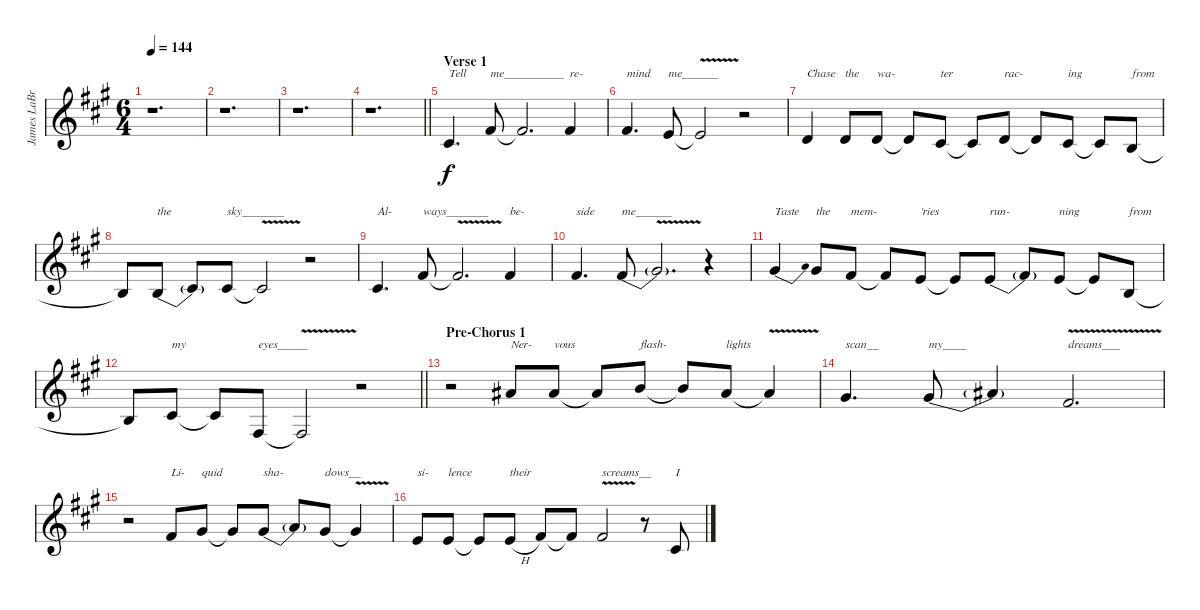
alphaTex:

\track ("James LaBrie" "James LaBr") {instrument lead6voice}
\staff {score}
\tuning (E4 B3 G3 D3 A2 E2) {hide}
\ts (6 4)
\tempo 144
\clef g2
\ks f#minor
r.1{d dy f} |
r.1{d} |
r.1{d} |
\barLineRight lightlight
r.1{d} |
\section ("" "Verse 1")
2.2.4{d txt "Tell"} 2.1.8{txt "me__________"} 2.1{t}.2{d} 2.1.4{txt "re-"} |
0.1{be (custom 0 4 15 4 30 0 60 0)}.4{d txt "mind"} 0.1.8{txt "me______"} 0.1{v t}.2 r.2 |
3.2.4{txt "Chase "} 3.2.8{txt "the"} 3.2.8{txt "wa-"} 3.2{t}.8 2.2.8{txt "ter"} 2.2{t}.8 3.2.8{txt "rac-"} 3.2{t}.8 2.2.8{txt "ing"} 2.2{t}.8 0.2.8{txt "from"} |
0.2{t}.8 0.2{be (bend 0 0 60 4)}.8{txt "the"} 0.2{t}.8 2.2.8{txt "sky_______"} 2.2{v t}.2 r.2 |
2.2.4{d txt "Al-"} 2.1.8{txt "ways_______"} 2.1{v t}.2{d} 2.1.4{txt "be-"} |
0.1{be (custom 0 4 15 4 30 0 60 0)}.4{d txt "side"} 2.1{be (bend 0 0 60 4)}.8{txt "me______"} 2.1{v t}.2{d} r.4 |
9.2{be (bend 0 0 60 2)}.4{txt "Taste"} 4.1.8{txt "the"} 2.1.8{txt "mem-"} 2.1{t}.8 0.1.8{txt "'ries"} 0.1{t}.8 0.1{be (bend 0 0 60 4)}.8{txt "run-"} 0.1{t}.8 0.1.8{txt "ning"} 0.1{t}.8 0.2.8{txt "from"} |
\barLineRight lightlight
0.2{t}.8 2.2.8{txt "my"} 2.2{t}.8 4.4.8{txt "eyes_____"} 4.4{v t}.2 r.2 |
\section ("" "Pre-Chorus 1")
r.2 6.1.8{txt "Ner-"} 6.1.8{txt "vous"} 6.1{t}.8 7.1.8{txt "flash-"} 7.1{t}.8 6.1.8{txt "lights"} 6.1{v t}.4 |
4.1.4{d txt "scan__"} 4.1{be (bend 0 0 60 4)}.8{txt "my____"} 4.1{t}.4 2.1{v}.2{d txt "dreams___"} |
r.2 2.1.8{txt "Li-"} 4.1.8{txt "quid"} 4.1{t}.8 4.1{be (bend 0 0 60 2)}.8{txt "sha-"} 4.1{t}.8 4.1.8{txt "dows__"} 4.1{v t}.4 |
0.1.8{txt "si-"} 0.1.8{txt "lence"} 0.1{t}.8 0.1{h}.8{txt "their"} 2.1.8 2.1{t}.8 2.1{v}.2{txt "screams__"} r.8 2.2.8{txt "I"}
